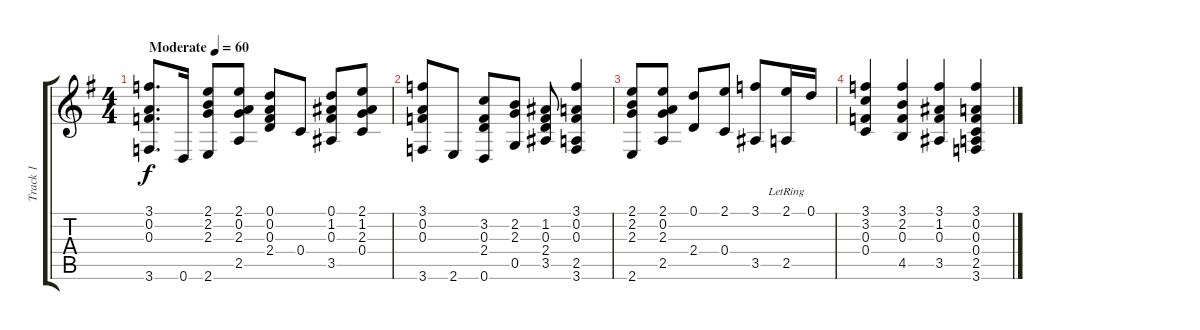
\track ("Track 1" "Track 1") {instrument acousticguitarsteel}
\staff {score tabs}
\tuning (D4 A3 F3 C3 G2 D2) {hide}
\ts (4 4)
\tempo (60 "Moderate")
\clef g2
\ks g
(3.1 0.2 0.3 3.6).8{d dy f instrument acousticguitarsteel} 0.6.16 (2.1 2.2 2.3 2.6).8 (2.1 0.2 2.3 2.5).8 (0.1 0.2 0.3 2.4).8 0.4.8 (0.1 1.2 0.3 3.5).8 (2.1 1.2 2.3 0.4).8 |
(3.1 0.2 0.3 3.6).8 2.6.8 (3.2 0.3 2.4 0.6).8 (2.2 2.3 0.5).8 (1.2 0.3 2.4 3.5).8 (3.1 0.2 0.3 2.5 3.6).4 |
(2.1 2.2 2.3 2.6).8 (2.1 0.2 2.3 2.5).8 (0.1 2.4).8 (2.1 0.4).8 (3.1 3.5).8 (2.1 2.5{lr}).16 0.1.16 |
(3.1 3.2 0.3 0.4).4 (3.1 2.2 0.3 4.5).4 (3.1 1.2 0.3 3.5).4 (3.1 0.2 0.3 0.4 2.5 3.6).4
